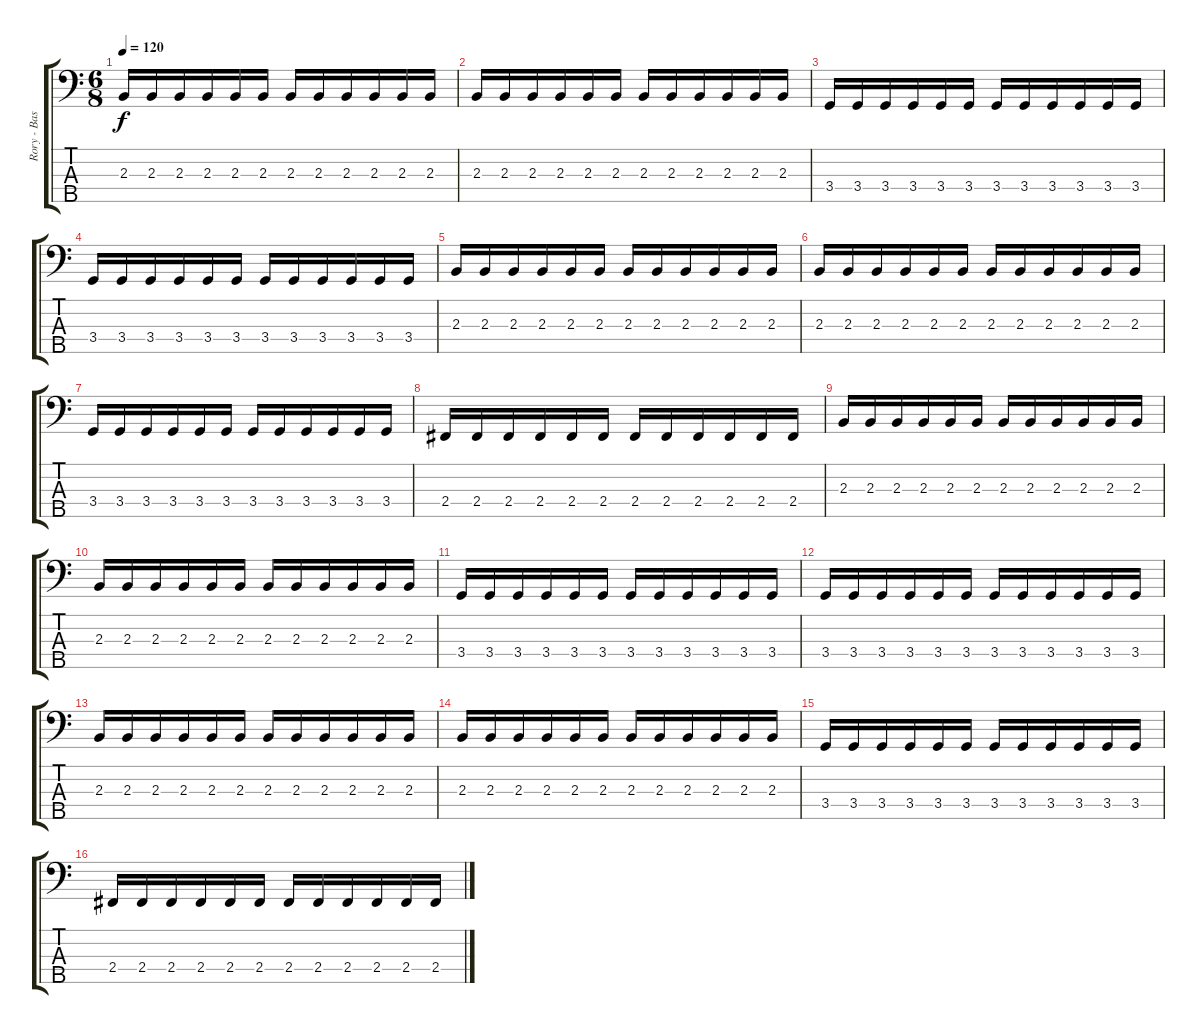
\track ("Rory - Bassguitar" "Rory - Bas") {instrument electricbassfinger}
\staff {score tabs}
\tuning (G2 D2 A1 E1 B0) {hide}
\ts (6 8)
\tempo 120
\clef f4
\ks c
2.3.16{dy f} 2.3.16 2.3.16 2.3.16 2.3.16 2.3.16 2.3.16 2.3.16 2.3.16 2.3.16 2.3.16 2.3.16 |
2.3.16 2.3.16 2.3.16 2.3.16 2.3.16 2.3.16 2.3.16 2.3.16 2.3.16 2.3.16 2.3.16 2.3.16 |
3.4.16 3.4.16 3.4.16 3.4.16 3.4.16 3.4.16 3.4.16 3.4.16 3.4.16 3.4.16 3.4.16 3.4.16 |
3.4.16 3.4.16 3.4.16 3.4.16 3.4.16 3.4.16 3.4.16 3.4.16 3.4.16 3.4.16 3.4.16 3.4.16 |
2.3.16 2.3.16 2.3.16 2.3.16 2.3.16 2.3.16 2.3.16 2.3.16 2.3.16 2.3.16 2.3.16 2.3.16 |
2.3.16 2.3.16 2.3.16 2.3.16 2.3.16 2.3.16 2.3.16 2.3.16 2.3.16 2.3.16 2.3.16 2.3.16 |
3.4.16 3.4.16 3.4.16 3.4.16 3.4.16 3.4.16 3.4.16 3.4.16 3.4.16 3.4.16 3.4.16 3.4.16 |
2.4.16 2.4.16 2.4.16 2.4.16 2.4.16 2.4.16 2.4.16 2.4.16 2.4.16 2.4.16 2.4.16 2.4.16 |
2.3.16 2.3.16 2.3.16 2.3.16 2.3.16 2.3.16 2.3.16 2.3.16 2.3.16 2.3.16 2.3.16 2.3.16 |
2.3.16 2.3.16 2.3.16 2.3.16 2.3.16 2.3.16 2.3.16 2.3.16 2.3.16 2.3.16 2.3.16 2.3.16 |
3.4.16 3.4.16 3.4.16 3.4.16 3.4.16 3.4.16 3.4.16 3.4.16 3.4.16 3.4.16 3.4.16 3.4.16 |
3.4.16 3.4.16 3.4.16 3.4.16 3.4.16 3.4.16 3.4.16 3.4.16 3.4.16 3.4.16 3.4.16 3.4.16 |
2.3.16 2.3.16 2.3.16 2.3.16 2.3.16 2.3.16 2.3.16 2.3.16 2.3.16 2.3.16 2.3.16 2.3.16 |
2.3.16 2.3.16 2.3.16 2.3.16 2.3.16 2.3.16 2.3.16 2.3.16 2.3.16 2.3.16 2.3.16 2.3.16 |
3.4.16 3.4.16 3.4.16 3.4.16 3.4.16 3.4.16 3.4.16 3.4.16 3.4.16 3.4.16 3.4.16 3.4.16 |
2.4.16 2.4.16 2.4.16 2.4.16 2.4.16 2.4.16 2.4.16 2.4.16 2.4.16 2.4.16 2.4.16 2.4.16
